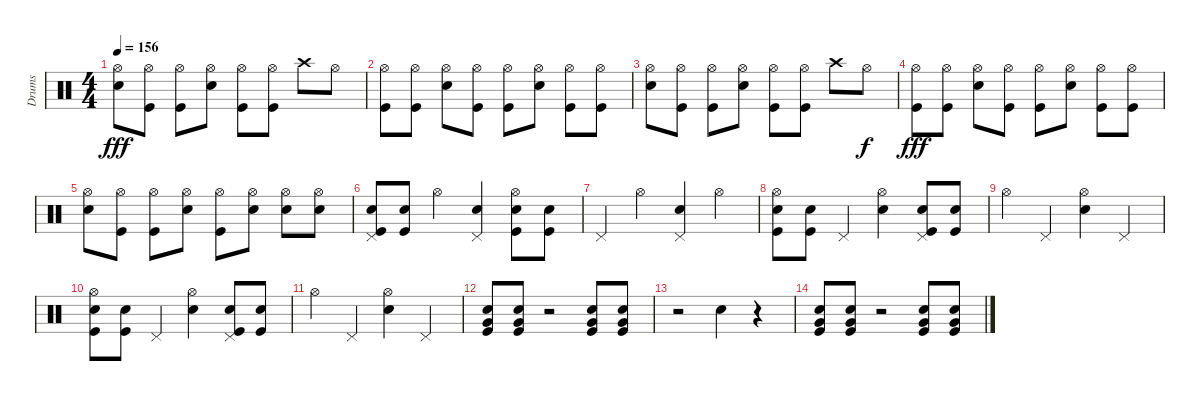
\track ("Drums               " "Drums     ") {instrument percussion}
\staff {score}
\articulation defaults
\ts (4 4)
\tempo 156
\clef neutral
\ks c
("Hi-Hat (open)" "Snare (hit) 2").8{dy fff} ("Hi-Hat (open)" "Kick (hit)").8 ("Hi-Hat (open)" "Kick (hit)").8 ("Hi-Hat (open)" "Snare (hit) 2").8 ("Hi-Hat (open)" "Kick (hit)").8 ("Hi-Hat (open)" "Kick (hit)").8 "Crash high (hit)".8 "Hi-Hat (open)".8 |
("Kick (hit)" "Hi-Hat (open)").8 ("Kick (hit)" "Hi-Hat (open)").8 ("Hi-Hat (open)" "Snare (hit) 2").8 ("Hi-Hat (open)" "Kick (hit)").8 ("Hi-Hat (open)" "Kick (hit)").8 ("Hi-Hat (open)" "Snare (hit) 2").8 ("Hi-Hat (open)" "Kick (hit)").8 ("Hi-Hat (open)" "Kick (hit)").8 |
("Hi-Hat (open)" "Snare (hit) 2").8 ("Hi-Hat (open)" "Kick (hit)").8 ("Hi-Hat (open)" "Kick (hit)").8 ("Hi-Hat (open)" "Snare (hit) 2").8 ("Hi-Hat (open)" "Kick (hit)").8 ("Hi-Hat (open)" "Kick (hit)").8 "Crash high (hit)".8 "Hi-Hat (open)".8{dy f} |
("Kick (hit)" "Hi-Hat (open)").8{dy fff} ("Kick (hit)" "Hi-Hat (open)").8 ("Hi-Hat (open)" "Snare (hit) 2").8 ("Hi-Hat (open)" "Kick (hit)").8 ("Hi-Hat (open)" "Kick (hit)").8 ("Hi-Hat (open)" "Snare (hit) 2").8 ("Hi-Hat (open)" "Kick (hit)").8 ("Hi-Hat (open)" "Kick (hit)").8 |
("Hi-Hat (open)" "Snare (hit) 2").8 ("Hi-Hat (open)" "Kick (hit)").8 ("Hi-Hat (open)" "Kick (hit)").8 ("Hi-Hat (open)" "Snare (hit) 2").8 ("Hi-Hat (open)" "Kick (hit)").8 ("Hi-Hat (open)" "Snare (hit) 2").8 ("Hi-Hat (open)" "Snare (hit) 2").8 ("Hi-Hat (open)" "Snare (hit) 2").8 |
("Kick (hit)" "Pedal Hi-Hat (hit)" "Snare (hit) 2").8 ("Kick (hit)" "Snare (hit) 2").8 "Hi-Hat (open)".4 ("Snare (hit) 2" "Pedal Hi-Hat (hit)").4 ("Kick (hit)" "Hi-Hat (open)" "Snare (hit) 2").8 ("Kick (hit)" "Snare (hit) 2").8 |
"Pedal Hi-Hat (hit)".4 "Hi-Hat (open)".4 ("Pedal Hi-Hat (hit)" "Snare (hit) 2").4 "Hi-Hat (open)".4 |
("Hi-Hat (open)" "Kick (hit)" "Snare (hit) 2").8 ("Kick (hit)" "Snare (hit) 2").8 "Pedal Hi-Hat (hit)".4 ("Hi-Hat (open)" "Snare (hit) 2").4 ("Pedal Hi-Hat (hit)" "Snare (hit) 2" "Kick (hit)").8 ("Snare (hit) 2" "Kick (hit)").8 |
"Hi-Hat (open)".4 "Pedal Hi-Hat (hit)".4 ("Hi-Hat (open)" "Snare (hit) 2").4 "Pedal Hi-Hat (hit)".4 |
("Hi-Hat (open)" "Kick (hit)" "Snare (hit) 2").8 ("Kick (hit)" "Snare (hit) 2").8 "Pedal Hi-Hat (hit)".4 ("Hi-Hat (open)" "Snare (hit) 2").4 ("Pedal Hi-Hat (hit)" "Snare (hit) 2" "Kick (hit)").8 ("Snare (hit) 2" "Kick (hit)").8 |
"Hi-Hat (open)".4 "Pedal Hi-Hat (hit)".4 ("Hi-Hat (open)" "Snare (hit) 2").4 "Pedal Hi-Hat (hit)".4 |
("Kick (hit)" "Snare (hit) 2" "Very Low Tom (hit)").8 ("Kick (hit)" "Snare (hit) 2" "Very Low Tom (hit)").8 r.2 ("Snare (hit) 2" "Kick (hit)" "Very Low Tom (hit)").8 ("Snare (hit) 2" "Kick (hit)" "Very Low Tom (hit)").8 |
r.2 "Snare (hit) 2".4 r.4 |
("Kick (hit)" "Snare (hit) 2" "Very Low Tom (hit)").8 ("Kick (hit)" "Snare (hit) 2" "Very Low Tom (hit)").8 r.2 ("Snare (hit) 2" "Kick (hit)" "Very Low Tom (hit)").8 ("Snare (hit) 2" "Kick (hit)" "Very Low Tom (hit)").8
